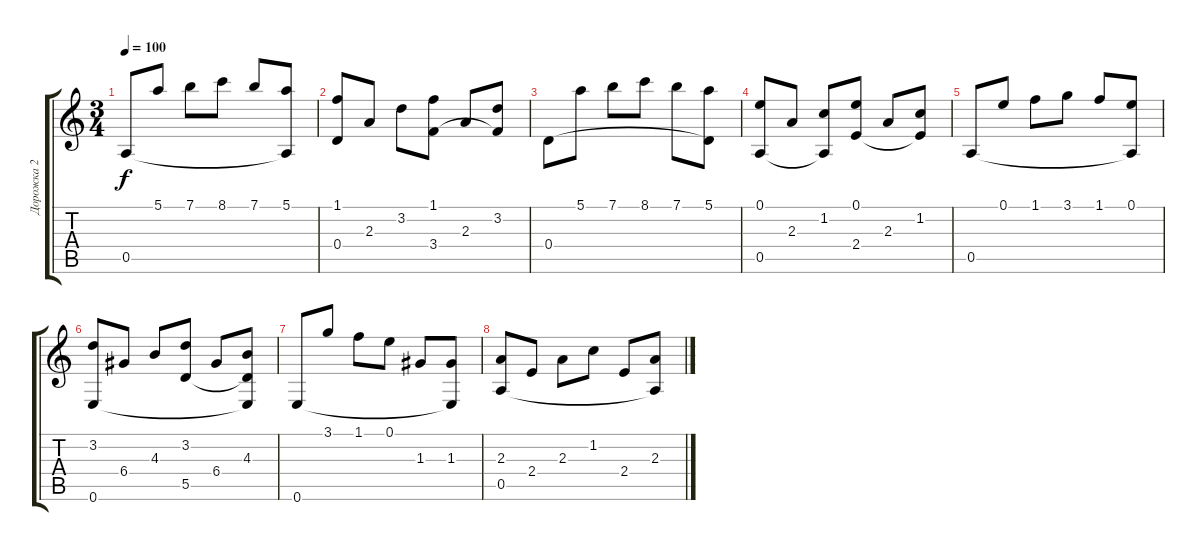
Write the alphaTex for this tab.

\track ("Дорожка 2" "Дорожка 2") {instrument acousticguitarnylon}
\staff {score tabs}
\tuning (E4 B3 G3 D3 A2 E2) {hide}
\ts (3 4)
\tempo 100
\clef g2
\ks c
0.5.8{dy f} 5.1.8 7.1.8 8.1.8 7.1.8 (5.1 0.5{t}).8 |
(1.1 0.4).8 2.3.8 3.2.8 (1.1 3.4).8 2.3.8 (3.2 3.4{t}).8 |
0.4.8 5.1.8 7.1.8 8.1.8 7.1.8 (5.1 0.4{t}).8 |
(0.1 0.5).8 2.3.8 (1.2 0.5{t}).8 (0.1 2.4).8 2.3.8 (1.2 2.4{t}).8 |
0.5.8 0.1.8 1.1.8 3.1.8 1.1.8 (0.1 0.5{t}).8 |
(3.2 0.6).8 6.4.8 4.3.8 (3.2 5.5).8 6.4.8 (4.3 5.5{t} 0.6{t}).8 |
0.6.8 3.1.8 1.1.8 0.1.8 1.3.8 (1.3 0.6{t}).8 |
(2.3 0.5).8 2.4.8 2.3.8 1.2.8 2.4.8 (2.3 0.5{t}).8
